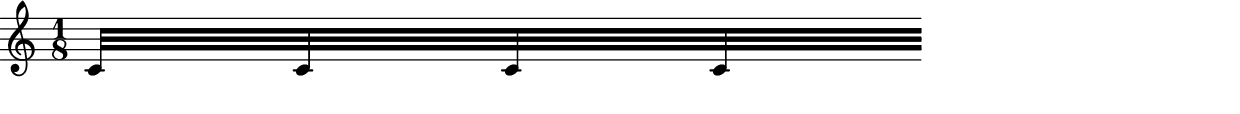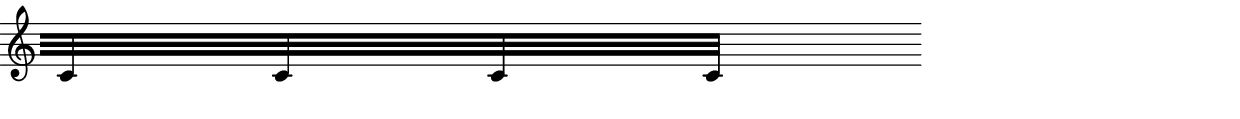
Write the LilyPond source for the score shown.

%% Generated by lilypond-book.py
%% Options: [exampleindent=10.16\mm,indent=0\mm,line-width=160\mm]
\include "lilypond-book-preamble.ly"


% ****************************************************************
% Start cut-&-pastable-section
% ****************************************************************



\paper {
  indent = 0\mm
  line-width = 160\mm
  % offset the left padding, also add 1mm as lilypond creates cropped
  % images with a little space on the right
  line-width = #(- line-width (* mm  3.000000) (* mm 1))
}

\layout {
  
}





% ****************************************************************
% ly snippet:
% ****************************************************************
\sourcefilename "/home/gub/NewGub/gub/target/linux-x86/src/lilypond-git.sv.gnu.org--lilypond.git-release-unstable/input/regression/beam-break-no-bar.ly"
\sourcefileline 0
\header
{
  texidoc = "Broken beams have sane endings even if grobs
  are not present at the broken end. "
  
}

\version "2.17.6"

\new Staff \with {
   \remove "Bar_engraver"
   \override Beam.breakable = ##t
} {
   \time 1/8
   c'32 [
   c'32
   c'32
   c'32
   \break
   c'32
   c'32
   c'32
   c'32 ]
}






% ****************************************************************
% end ly snippet
% ****************************************************************
